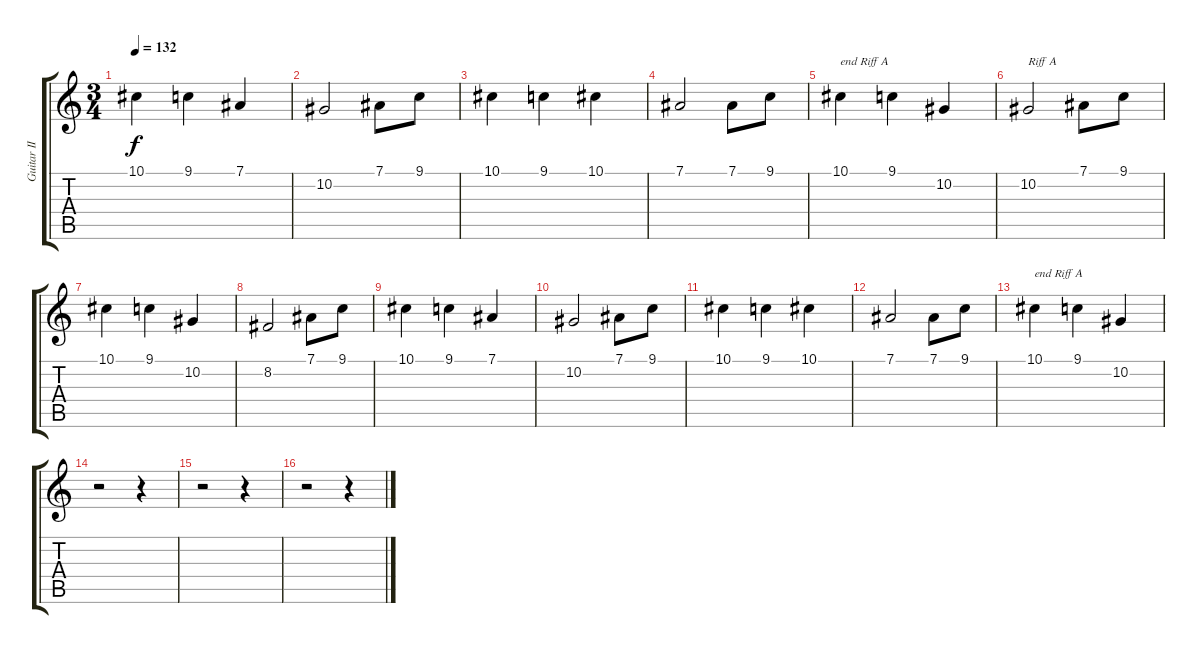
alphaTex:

\track ("Guitar II" "Guitar II") {instrument fiddle}
\staff {score tabs}
\tuning (Eb4 Bb3 Gb3 Db3 Ab2 Eb2) {hide}
\ts (3 4)
\tempo 132
\clef g2
\ks c
10.1.4{dy f} 9.1.4 7.1.4 |
10.2.2 7.1.8 9.1.8 |
10.1.4 9.1.4 10.1.4 |
7.1.2 7.1.8 9.1.8 |
10.1.4{txt "end Riff A"} 9.1.4 10.2.4 |
10.2.2{txt "Riff A"} 7.1.8 9.1.8 |
10.1.4 9.1.4 10.2.4 |
8.2.2 7.1.8 9.1.8 |
10.1.4 9.1.4 7.1.4 |
10.2.2 7.1.8 9.1.8 |
10.1.4 9.1.4 10.1.4 |
7.1.2 7.1.8 9.1.8 |
10.1.4{txt "end Riff A"} 9.1.4 10.2.4 |
r.2 r.4 |
r.2 r.4 |
r.2 r.4
